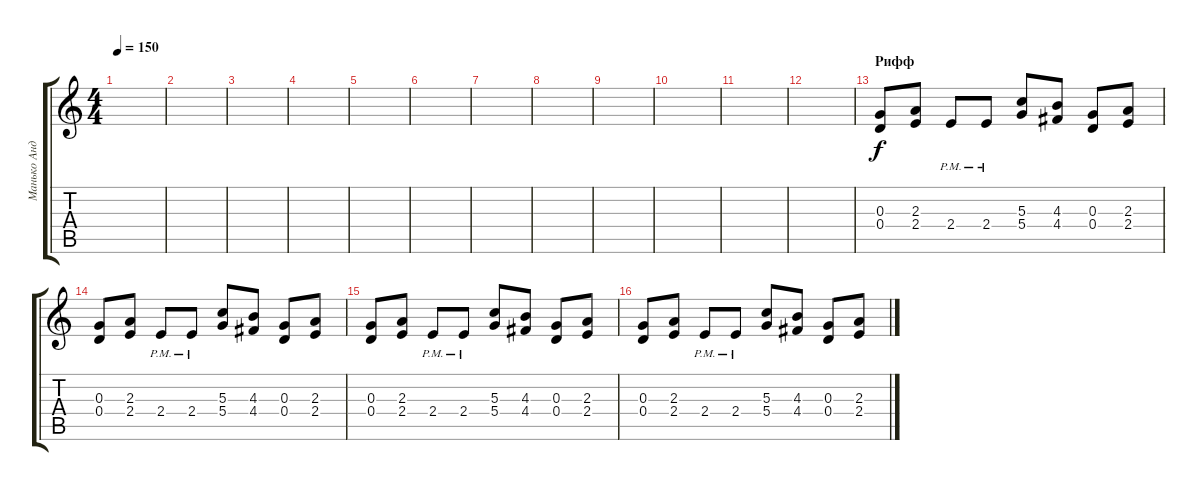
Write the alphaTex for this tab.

\track ("Манько Андрей" "Манько Анд") {instrument distortionguitar}
\staff {score tabs}
\tuning (E4 B3 G3 D3 A2 E2) {hide}
\ts (4 4)
\tempo 150
\clef g2
\ks c
|
|
|
|
|
|
|
|
|
|
|
|
\section ("" "Рифф")
(0.3 0.4).8 (2.3 2.4).8 2.4{pm}.8 2.4{pm}.8 (5.3 5.4).8 (4.3 4.4).8 (0.3 0.4).8 (2.3 2.4).8 |
(0.3 0.4).8 (2.3 2.4).8 2.4{pm}.8 2.4{pm}.8 (5.3 5.4).8 (4.3 4.4).8 (0.3 0.4).8 (2.3 2.4).8 |
(0.3 0.4).8 (2.3 2.4).8 2.4{pm}.8 2.4{pm}.8 (5.3 5.4).8 (4.3 4.4).8 (0.3 0.4).8 (2.3 2.4).8 |
(0.3 0.4).8 (2.3 2.4).8 2.4{pm}.8 2.4{pm}.8 (5.3 5.4).8 (4.3 4.4).8 (0.3 0.4).8 (2.3 2.4).8
